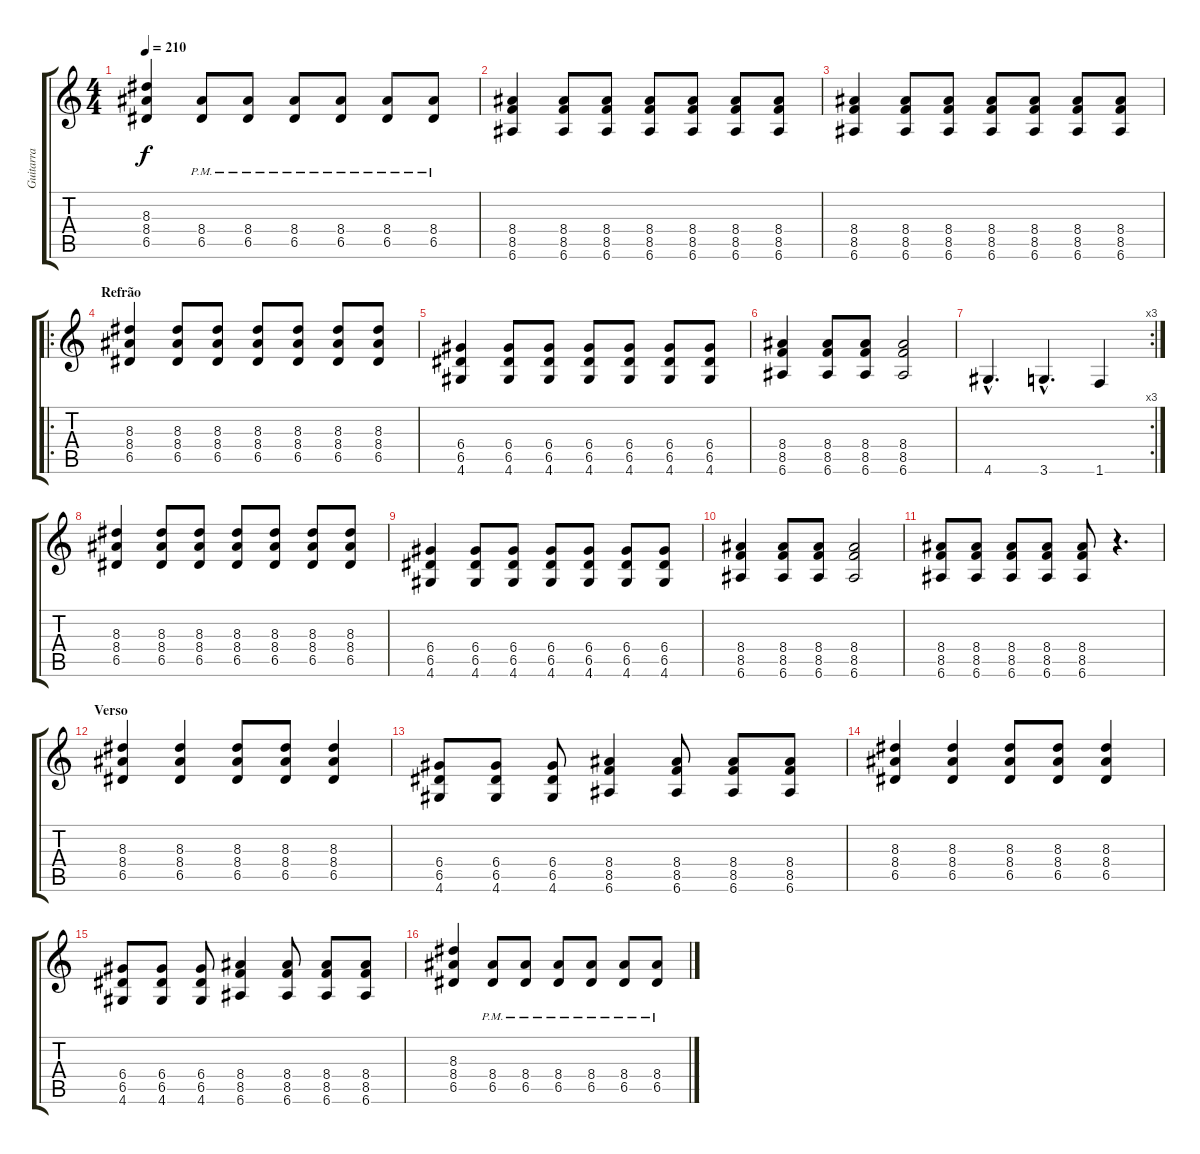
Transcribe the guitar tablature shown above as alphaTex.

\track ("Guitarra" "Guitarra") {instrument distortionguitar}
\staff {score tabs}
\tuning (E4 B3 G3 D3 A2 E2) {hide}
\ts (4 4)
\tempo 210
\clef g2
\ks c
(8.3 8.4 6.5).4{dy f} (8.4{pm} 6.5{pm}).8 (8.4{pm} 6.5{pm}).8 (8.4{pm} 6.5{pm}).8 (8.4{pm} 6.5{pm}).8 (8.4{pm} 6.5{pm}).8 (8.4{pm} 6.5{pm}).8 |
(8.4 8.5 6.6).4 (8.4 8.5 6.6).8 (8.4 8.5 6.6).8 (8.4 8.5 6.6).8 (8.4 8.5 6.6).8 (8.4 8.5 6.6).8 (8.4 8.5 6.6).8 |
(8.4 8.5 6.6).4 (8.4 8.5 6.6).8 (8.4 8.5 6.6).8 (8.4 8.5 6.6).8 (8.4 8.5 6.6).8 (8.4 8.5 6.6).8 (8.4 8.5 6.6).8 |
\ro
\section ("" "Refrão")
(8.3 8.4 6.5).4 (8.3 8.4 6.5).8 (8.3 8.4 6.5).8 (8.3 8.4 6.5).8 (8.3 8.4 6.5).8 (8.3 8.4 6.5).8 (8.3 8.4 6.5).8 |
(6.4 6.5 4.6).4 (6.4 6.5 4.6).8 (6.4 6.5 4.6).8 (6.4 6.5 4.6).8 (6.4 6.5 4.6).8 (6.4 6.5 4.6).8 (6.4 6.5 4.6).8 |
(8.4 8.5 6.6).4 (8.4 8.5 6.6).8 (8.4 8.5 6.6).8 (8.4 8.5 6.6).2 |
\rc 3
4.6{hac}.4{d} 3.6{hac}.4{d} 1.6.4 |
(8.3 8.4 6.5).4 (8.3 8.4 6.5).8 (8.3 8.4 6.5).8 (8.3 8.4 6.5).8 (8.3 8.4 6.5).8 (8.3 8.4 6.5).8 (8.3 8.4 6.5).8 |
(6.4 6.5 4.6).4 (6.4 6.5 4.6).8 (6.4 6.5 4.6).8 (6.4 6.5 4.6).8 (6.4 6.5 4.6).8 (6.4 6.5 4.6).8 (6.4 6.5 4.6).8 |
(8.4 8.5 6.6).4 (8.4 8.5 6.6).8 (8.4 8.5 6.6).8 (8.4 8.5 6.6).2 |
(8.4 8.5 6.6).8 (8.4 8.5 6.6).8 (8.4 8.5 6.6).8 (8.4 8.5 6.6).8 (8.4 8.5 6.6).8 r.4{d} |
\section ("" "Verso")
(8.3 8.4 6.5).4 (8.3 8.4 6.5).4 (8.3 8.4 6.5).8 (8.3 8.4 6.5).8 (8.3 8.4 6.5).4 |
(6.4 6.5 4.6).8 (6.4 6.5 4.6).8 (6.4 6.5 4.6).8 (8.4 8.5 6.6).4 (8.4 8.5 6.6).8 (8.4 8.5 6.6).8 (8.4 8.5 6.6).8 |
(8.3 8.4 6.5).4 (8.3 8.4 6.5).4 (8.3 8.4 6.5).8 (8.3 8.4 6.5).8 (8.3 8.4 6.5).4 |
(6.4 6.5 4.6).8 (6.4 6.5 4.6).8 (6.4 6.5 4.6).8 (8.4 8.5 6.6).4 (8.4 8.5 6.6).8 (8.4 8.5 6.6).8 (8.4 8.5 6.6).8 |
(8.3 8.4 6.5).4 (8.4{pm} 6.5{pm}).8 (8.4{pm} 6.5{pm}).8 (8.4{pm} 6.5{pm}).8 (8.4{pm} 6.5{pm}).8 (8.4{pm} 6.5{pm}).8 (8.4{pm} 6.5{pm}).8
